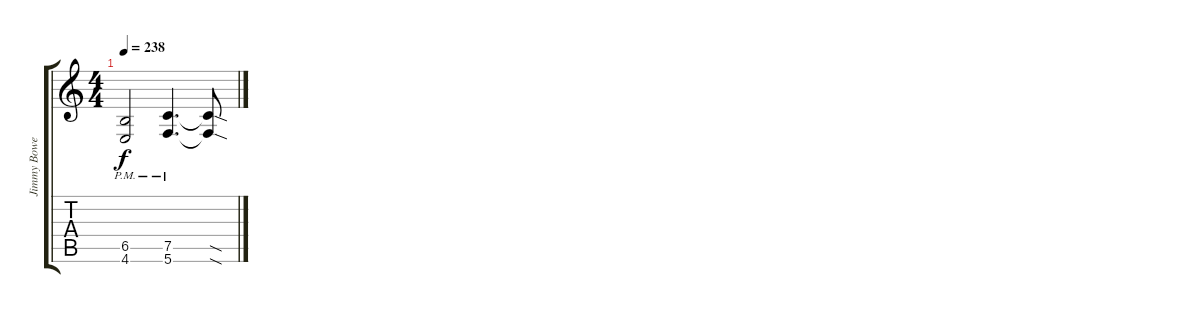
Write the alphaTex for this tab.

\track ("Jimmy Bower" "Jimmy Bowe") {instrument distortionguitar}
\staff {score tabs}
\tuning (C4 G3 Eb3 Bb2 F2 C2) {hide}
\ts (4 4)
\tempo 238
\clef g2
\ks c
(6.5{pm} 4.6{pm}).2{dy f} (7.5{pm} 5.6{pm}).4{d} (7.5{sod t} 5.6{sod t}).8
